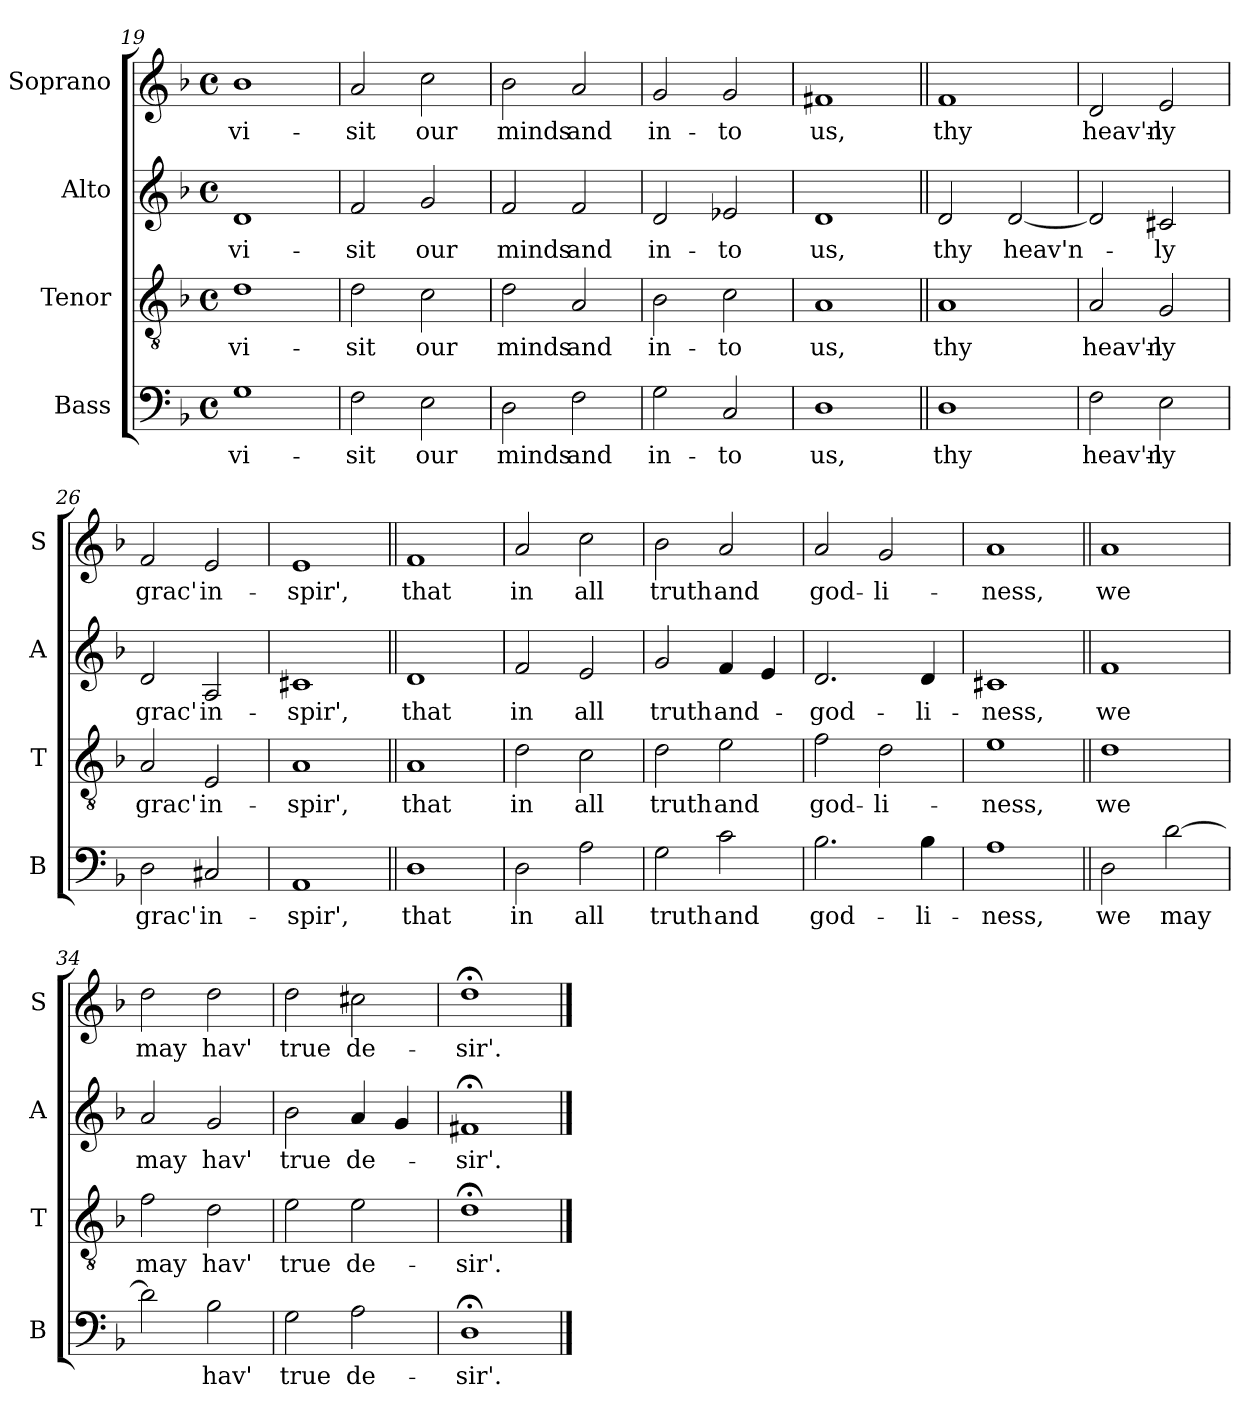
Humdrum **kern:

**kern	**text	**kern	**text	**kern	**text	**kern	**text
*part4	*part4	*part3	*part3	*part2	*part2	*part1	*part1
*staff4	*staff4	*staff3	*staff3	*staff2	*staff2	*staff1	*staff1
*I"Bass	*	*I"Tenor	*	*I"Alto	*	*I"Soprano	*
*I'B	*	*I'T	*	*I'A	*	*I'S	*
!!LO:PB:g=z
*clefF4	*	*clefGv2	*	*clefG2	*	*clefG2	*
*k[b-]	*	*k[b-]	*	*k[b-]	*	*k[b-]	*
*F:	*	*F:	*	*F:	*	*F:	*
*M4/4	*	*M4/4	*	*M4/4	*	*M4/4	*
*met(c)	*	*met(c)	*	*met(c)	*	*met(c)	*
=19	=19	=19	=19	=19	=19	=19	=19
!	!LO:LY:b	!	!LO:LY:b	!	!LO:LY:b	!	!LO:LY:b
1G	vi-	1d	vi-	1d	vi-	1b-	vi-
=20	=20	=20	=20	=20	=20	=20	=20
!	!LO:LY:b	!	!LO:LY:b	!	!LO:LY:b	!	!LO:LY:b
2F\	-sit	2d\	-sit	2f/	-sit	2a/	-sit
!	!LO:LY:b	!	!LO:LY:b	!	!LO:LY:b	!	!LO:LY:b
2E\	our	2c\	our	2g/	our	2cc\	our
=21	=21	=21	=21	=21	=21	=21	=21
!	!LO:LY:b	!	!LO:LY:b	!	!LO:LY:b	!	!LO:LY:b
2D\	minds	2d\	minds	2f/	minds	2b-\	minds
!	!LO:LY:b	!	!LO:LY:b	!	!LO:LY:b	!	!LO:LY:b
2F\	and	2A/	and	2f/	and	2a/	and
=22	=22	=22	=22	=22	=22	=22	=22
!	!LO:LY:b	!	!LO:LY:b	!	!LO:LY:b	!	!LO:LY:b
2G\	in-	2B-\	in-	2d/	in-	2g/	in-
!	!LO:LY:b	!	!LO:LY:b	!	!LO:LY:b	!	!LO:LY:b
2C/	-to	2c\	-to	2e-X/	-to	2g/	-to
=23	=23	=23	=23	=23	=23	=23	=23
!	!LO:LY:b	!	!LO:LY:b	!	!LO:LY:b	!	!LO:LY:b
1D	us,	1A	us,	1d	us,	1f#X	us,
=24||	=24||	=24||	=24||	=24||	=24||	=24||	=24||
!	!LO:LY:b	!	!LO:LY:b	!	!LO:LY:b	!	!LO:LY:b
1D	thy	1A	thy	2d/	thy	1f	thy
!	!	!	!	!	!LO:LY:b	!	!
.	.	.	.	[2d/	heav'n-	.	.
!!LO:LB:g=z
=25	=25	=25	=25	=25	=25	=25	=25
!	!LO:LY:b	!	!LO:LY:b	!	!	!	!LO:LY:b
2F\	heav'n-	2A/	heav'n-	2d/]	.	2d/	heav'n-
!	!LO:LY:b	!	!LO:LY:b	!	!LO:LY:b	!	!LO:LY:b
2E\	-ly	2G/	-ly	2c#X/	-ly	2e/	-ly
=26	=26	=26	=26	=26	=26	=26	=26
!	!LO:LY:b	!	!LO:LY:b	!	!LO:LY:b	!	!LO:LY:b
2D\	grac'	2A/	grac'	2d/	grac'	2f/	grac'
!	!LO:LY:b	!	!LO:LY:b	!	!LO:LY:b	!	!LO:LY:b
2C#X/	in-	2E/	in-	2A/	in-	2e/	in-
=27	=27	=27	=27	=27	=27	=27	=27
!	!LO:LY:b	!	!LO:LY:b	!	!LO:LY:b	!	!LO:LY:b
1AA	-spir',	1A	-spir',	1c#X	-spir',	1e	-spir',
=28||	=28||	=28||	=28||	=28||	=28||	=28||	=28||
!	!LO:LY:b	!	!LO:LY:b	!	!LO:LY:b	!	!LO:LY:b
1D	that	1A	that	1d	that	1f	that
=29	=29	=29	=29	=29	=29	=29	=29
!	!LO:LY:b	!	!LO:LY:b	!	!LO:LY:b	!	!LO:LY:b
2D\	in	2d\	in	2f/	in	2a/	in
!	!LO:LY:b	!	!LO:LY:b	!	!LO:LY:b	!	!LO:LY:b
2A\	all	2c\	all	2e/	all	2cc\	all
=30	=30	=30	=30	=30	=30	=30	=30
!	!LO:LY:b	!	!LO:LY:b	!	!LO:LY:b	!	!LO:LY:b
2G\	truth	2d\	truth	2g/	truth	2b-\	truth
!	!LO:LY:b	!	!LO:LY:b	!	!LO:LY:b	!	!LO:LY:b
2c\	and	2e\	and	4f/	and-	2a/	and
.	.	.	.	4e/	.	.	.
!!LO:LB:g=z
=31	=31	=31	=31	=31	=31	=31	=31
!	!LO:LY:b	!	!LO:LY:b	!	!LO:LY:b	!	!LO:LY:b
2.B-\	god-	2f\	god-	2.d/	-god-	2a/	god-
!	!	!	!LO:LY:b	!	!	!	!LO:LY:b
.	.	2d\	-li-	.	.	2g/	-li-
!	!LO:LY:b	!	!	!	!LO:LY:b	!	!
4B-\	-li-	.	.	4d/	-li-	.	.
=32	=32	=32	=32	=32	=32	=32	=32
!	!LO:LY:b	!	!LO:LY:b	!	!LO:LY:b	!	!LO:LY:b
1A	-ness,	1e	-ness,	1c#X	-ness,	1a	-ness,
=33||	=33||	=33||	=33||	=33||	=33||	=33||	=33||
!	!LO:LY:b	!	!LO:LY:b	!	!LO:LY:b	!	!LO:LY:b
2D\	we	1d	we	1f	we	1a	we
!	!LO:LY:b	!	!	!	!	!	!
[2d\	may	.	.	.	.	.	.
=34	=34	=34	=34	=34	=34	=34	=34
!	!	!	!LO:LY:b	!	!LO:LY:b	!	!LO:LY:b
2d\]	.	2f\	may	2a/	may	2dd\	may
!	!LO:LY:b	!	!LO:LY:b	!	!LO:LY:b	!	!LO:LY:b
2B-\	hav'	2d\	hav'	2g/	hav'	2dd\	hav'
=35	=35	=35	=35	=35	=35	=35	=35
!	!LO:LY:b	!	!LO:LY:b	!	!LO:LY:b	!	!LO:LY:b
2G\	true	2e\	true	2b-\	true	2dd\	true
!	!LO:LY:b	!	!LO:LY:b	!	!LO:LY:b	!	!LO:LY:b
2A\	de-	2e\	de-	4a/	de-	2cc#X\	de-
.	.	.	.	4g/	.	.	.
=36	=36	=36	=36	=36	=36	=36	=36
!	!LO:LY:b	!	!LO:LY:b	!	!LO:LY:b	!	!LO:LY:b
1D;<	-sir'.	1d;<	-sir'.	1f#X;<	-sir'.	1dd;<	-sir'.
==	==	==	==	==	==	==	==
*-	*-	*-	*-	*-	*-	*-	*-
